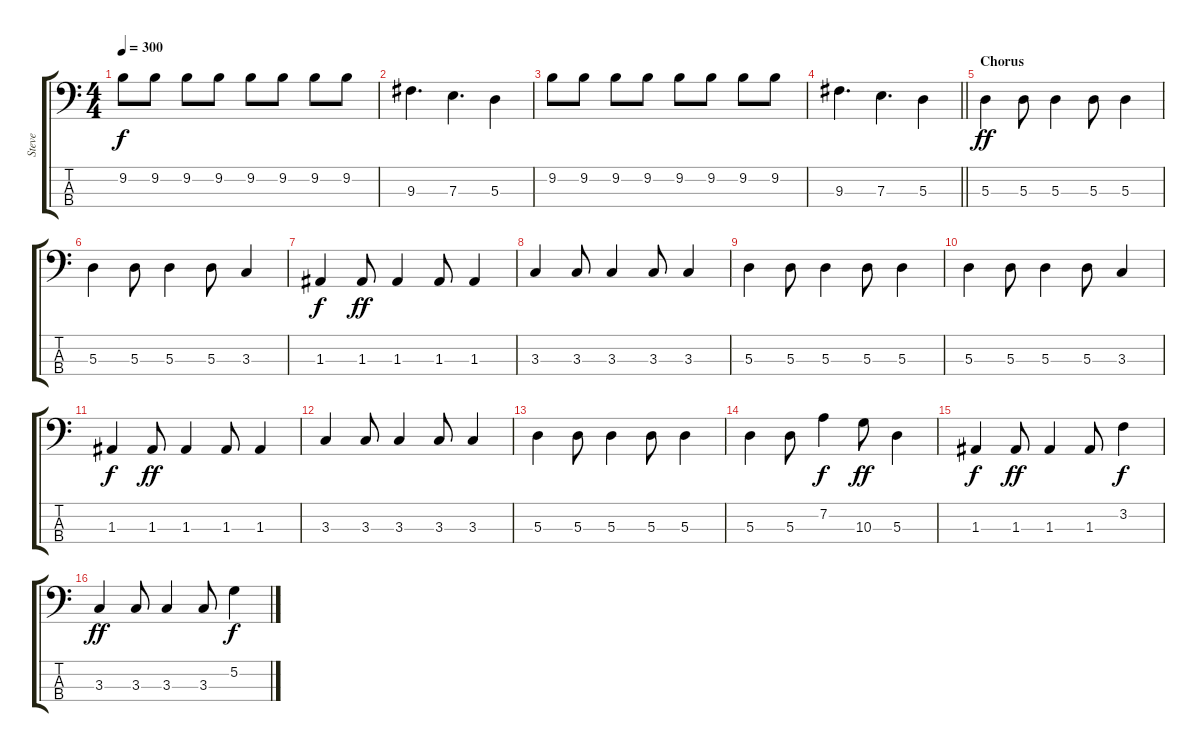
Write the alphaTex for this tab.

\track ("Steve" "Steve") {instrument electricbassfinger}
\staff {score tabs}
\tuning (G2 D2 A1 E1) {hide}
\ts (4 4)
\tempo 300
\clef f4
\ks c
9.2.8{dy f} 9.2.8 9.2.8 9.2.8 9.2.8 9.2.8 9.2.8 9.2.8 |
9.3.4{d} 7.3.4{d} 5.3.4 |
9.2.8 9.2.8 9.2.8 9.2.8 9.2.8 9.2.8 9.2.8 9.2.8 |
\barLineRight lightlight
9.3.4{d} 7.3.4{d} 5.3.4 |
\section ("" "Chorus")
5.3.4{dy ff} 5.3.8 5.3.4 5.3.8 5.3.4 |
5.3.4 5.3.8 5.3.4 5.3.8 3.3.4 |
1.3.4{dy f} 1.3.8{dy ff} 1.3.4 1.3.8 1.3.4 |
3.3.4 3.3.8 3.3.4 3.3.8 3.3.4 |
5.3.4 5.3.8 5.3.4 5.3.8 5.3.4 |
5.3.4 5.3.8 5.3.4 5.3.8 3.3.4 |
1.3.4{dy f} 1.3.8{dy ff} 1.3.4 1.3.8 1.3.4 |
3.3.4 3.3.8 3.3.4 3.3.8 3.3.4 |
5.3.4 5.3.8 5.3.4 5.3.8 5.3.4 |
5.3.4 5.3.8 7.2.4{dy f} 10.3.8{dy ff} 5.3.4 |
1.3.4{dy f} 1.3.8{dy ff} 1.3.4 1.3.8 3.2.4{dy f} |
3.3.4{dy ff} 3.3.8 3.3.4 3.3.8 5.2.4{dy f}
